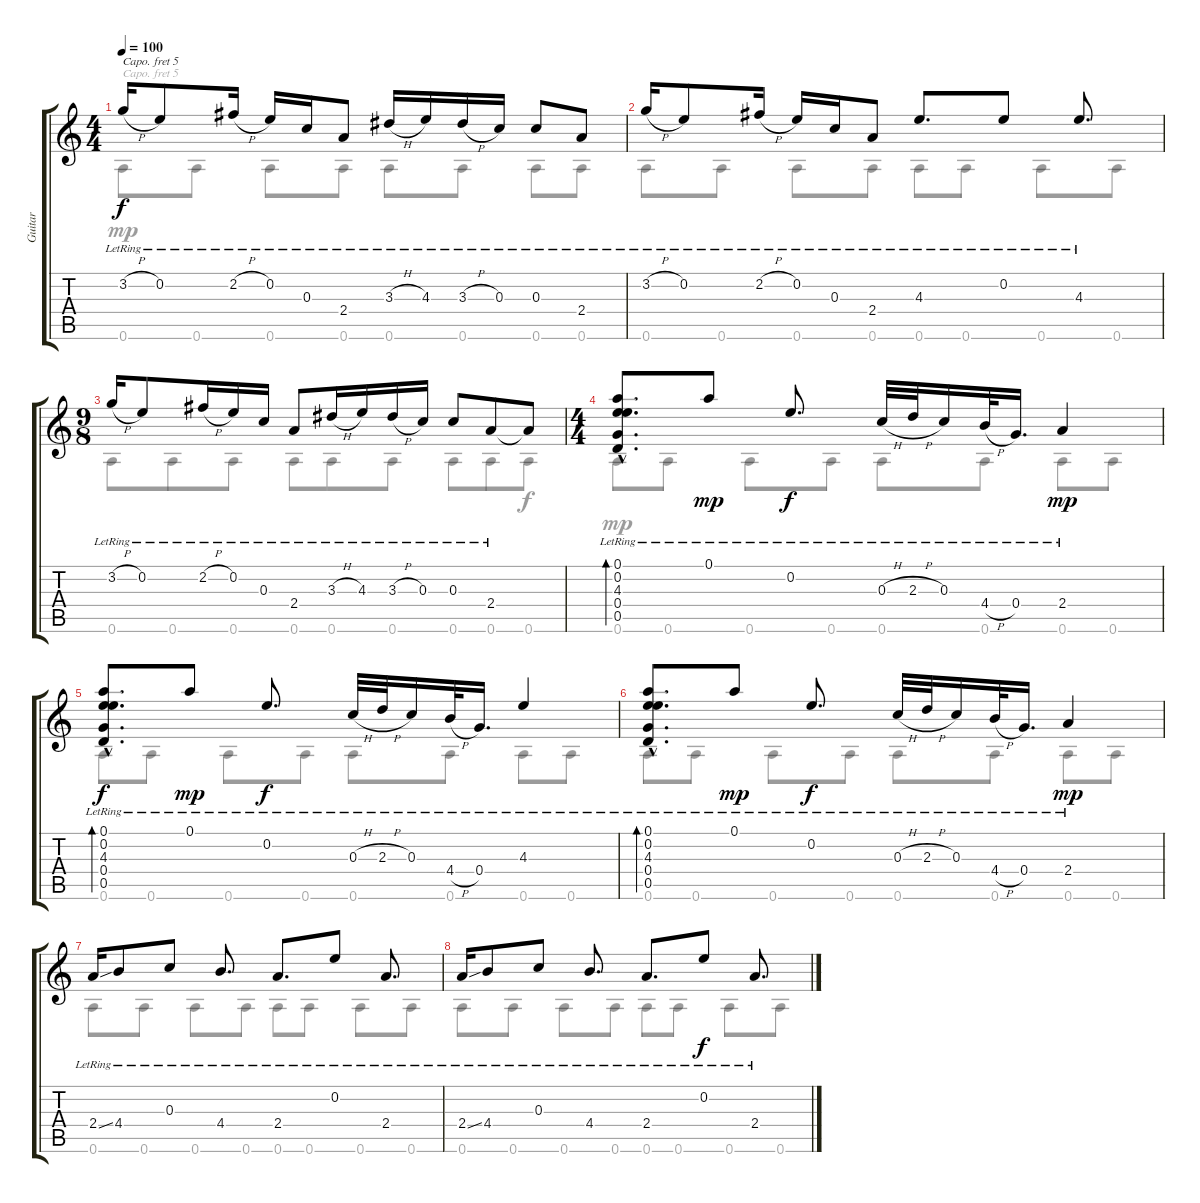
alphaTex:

\track ("Guitar" "Guitar") {instrument acousticguitarsteel}
\staff {score tabs}
\capo 5
\tuning (E4 B3 G3 D3 A2 E2) {hide}
\voice
\ts (4 4)
\tempo 100
\clef g2
\ks c
3.2{h lr}.16{dy f} 0.2{lr}.8 2.2{h lr}.16 0.2{lr}.16 0.3{lr}.16 2.4{lr}.8 3.3{h lr}.16 4.3{lr}.16 3.3{h lr}.16 0.3{lr}.16 0.3{lr}.8 2.4{lr}.8 |
3.2{h lr}.16 0.2{lr}.8 2.2{h lr}.16 0.2{lr}.16 0.3{lr}.16 2.4{lr}.8 4.3{lr}.8{d} 0.2{lr}.8 4.3{lr}.8{d} |
\ts (9 8)
3.2{h lr}.16 0.2{lr}.8 2.2{h lr}.16 0.2{lr}.16 0.3{lr}.16 2.4{lr}.8 3.3{h lr}.16 4.3{lr}.16 3.3{h lr}.16 0.3{lr}.16 0.3{lr}.8 2.4{lr}.8 2.4{t}.8 |
\ts (4 4)
(0.1{hac lr} 0.2{hac lr} 4.3{hac lr} 0.4{hac lr} 0.5{hac lr}).8{d bd 120} 0.1{lr}.8{dy mp} 0.2{lr}.8{d dy f} 0.3{h lr}.32 2.3{h lr}.32 0.3{lr}.16 4.4{h lr}.32 0.4{lr}.16{d} 2.4{lr}.4{dy mp} |
(0.1{hac lr} 0.2{hac lr} 4.3{hac lr} 0.4{hac lr} 0.5{hac lr}).8{d bd 120 dy f} 0.1{lr}.8{dy mp} 0.2{lr}.8{d dy f} 0.3{h lr}.32 2.3{h lr}.32 0.3{lr}.16 4.4{h lr}.32 0.4{lr}.16{d} 4.3{lr}.4 |
(0.1{hac lr} 0.2{hac lr} 4.3{hac lr} 0.4{hac lr} 0.5{hac lr}).8{d bd 120} 0.1{lr}.8{dy mp} 0.2{lr}.8{d dy f} 0.3{h lr}.32 2.3{h lr}.32 0.3{lr}.16 4.4{h lr}.32 0.4{lr}.16{d} 2.4{lr}.4{dy mp} |
2.4{ss lr}.16 4.4{lr}.8 0.3{lr}.8 4.4{lr}.8{d} 2.4{lr}.8{d} 0.2{lr}.8 2.4{lr}.8{d} |
2.4{ss lr}.16 4.4{lr}.8 0.3{lr}.8 4.4{lr}.8{d} 2.4{lr}.8{d} 0.2{lr}.8{dy f} 2.4{lr}.8{d}
\voice
\clef g2
\ottava regular
\simile none
\ks c
0.6.8{dy mp} 0.6.8 0.6.8 0.6.8 0.6.8 0.6.8 0.6.8 0.6.8 |
0.6.8 0.6.8 0.6.8 0.6.8 0.6.8 0.6.8 0.6.8 0.6.8 |
0.6.8 0.6.8 0.6.8 0.6.8 0.6.8 0.6.8 0.6.8 0.6.8 0.6.8{dy f} |
0.6.8{dy mp} 0.6.8 0.6.8 0.6.8 0.6.8 0.6.8 0.6.8 0.6.8 |
0.6.8 0.6.8 0.6.8 0.6.8 0.6.8 0.6.8 0.6.8 0.6.8 |
0.6.8 0.6.8 0.6.8 0.6.8 0.6.8 0.6.8 0.6.8 0.6.8 |
0.6.8 0.6.8 0.6.8 0.6.8 0.6.8 0.6.8 0.6.8 0.6.8 |
0.6.8 0.6.8 0.6.8 0.6.8 0.6.8 0.6.8 0.6.8 0.6.8
